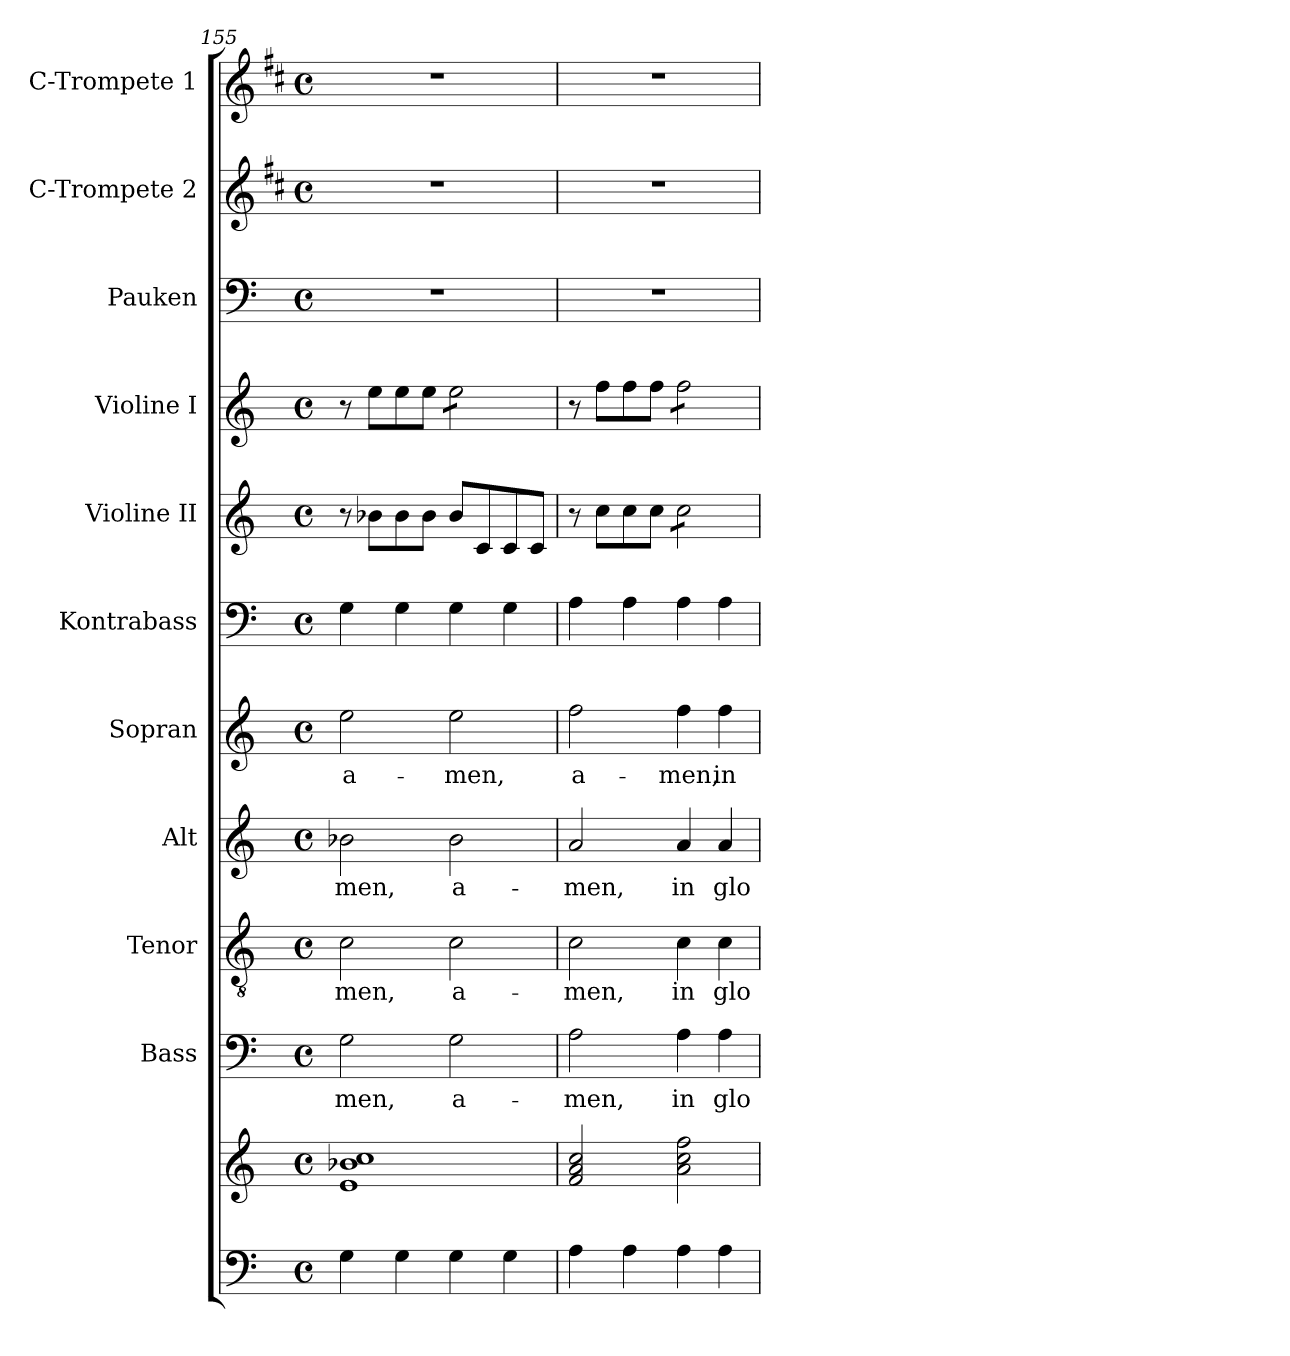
**kern	**kern	**kern	**text	**kern	**text	**kern	**text	**kern	**text	**kern	**kern	**kern	**kern	**kern	**kern
*part11	*part11	*part10	*part10	*part9	*part9	*part8	*part8	*part7	*part7	*part6	*part5	*part4	*part3	*part2	*part1
*staff12	*staff11	*staff10	*staff10	*staff9	*staff9	*staff8	*staff8	*staff7	*staff7	*staff6	*staff5	*staff4	*staff3	*staff2	*staff1
*	*	*I"Bass	*	*I"Tenor	*	*I"Alt	*	*I"Sopran	*	*I"Kontrabass	*I"Violine II	*I"Violine I	*I"Pauken	*I"C-Trompete 2	*I"C-Trompete 1
*	*	*I'B.	*	*I'T.	*	*I'A.	*	*I'S.	*	*I'Kb.	*I'Vl. II	*I'Vl. I	*I'Pk.	*I'C Trp. 2	*I'C Trp. 1
*clefF4	*clefG2	*clefF4	*	*clefGv2	*	*clefG2	*	*clefG2	*	*clefF4	*clefG2	*clefG2	*clefF4	*clefG2	*clefG2
*	*	*	*	*	*	*	*	*	*	*ITrd7c12	*	*	*	*ITrd1c2	*ITrd1c2
*k[]	*k[]	*k[]	*	*k[]	*	*k[]	*	*k[]	*	*k[]	*k[]	*k[]	*k[]	*k[]	*k[]
*C:	*C:	*C:	*	*C:	*	*C:	*	*C:	*	*C:	*C:	*C:	*C:	*C:	*C:
*M4/4	*M4/4	*M4/4	*	*M4/4	*	*M4/4	*	*M4/4	*	*M4/4	*M4/4	*M4/4	*M4/4	*M4/4	*M4/4
*met(c)	*met(c)	*met(c)	*	*met(c)	*	*met(c)	*	*met(c)	*	*met(c)	*met(c)	*met(c)	*met(c)	*met(c)	*met(c)
=155	=155	=155	=155	=155	=155	=155	=155	=155	=155	=155	=155	=155	=155	=155	=155
!	!	!	!LO:LY:b	!	!LO:LY:b	!	!LO:LY:b	!	!LO:LY:b	!	!	!	!	!	!
4G\	1e 1b-X 1cc	2G\	-men,	2c\	-men,	2b-X\	-men,	2ee\	a-	4GG\	8r	8r	1r	1r	1r
.	.	.	.	.	.	.	.	.	.	.	8b-X\L	8ee\L	.	.	.
4G\	.	.	.	.	.	.	.	.	.	4GG\	8b-\	8ee\	.	.	.
.	.	.	.	.	.	.	.	.	.	.	8b-\J	8ee\J	.	.	.
!	!	!	!LO:LY:b	!	!LO:LY:b	!	!LO:LY:b	!	!LO:LY:b	!	!	!	!	!	!
*	*	*	*	*	*	*	*	*	*	*	*	*tremolo	*	*	*
4G\	.	2G\	a-	2c\	a-	2b-\	a-	2ee\	-men,	4GG\	8b-/L	8ee\L	.	.	.
.	.	.	.	.	.	.	.	.	.	.	8c/	8ee\	.	.	.
4G\	.	.	.	.	.	.	.	.	.	4GG\	8c/	8ee\	.	.	.
.	.	.	.	.	.	.	.	.	.	.	8c/J	8ee\J	.	.	.
*	*	*	*	*	*	*	*	*	*	*	*	*Xtremolo	*	*	*
=156	=156	=156	=156	=156	=156	=156	=156	=156	=156	=156	=156	=156	=156	=156	=156
!	!	!	!LO:LY:b	!	!LO:LY:b	!	!LO:LY:b	!	!LO:LY:b	!	!	!	!	!	!
4A\	2f/ 2a/ 2cc/	2A\	-men,	2c\	-men,	2a/	-men,	2ff\	a-	4AA\	8r	8r	1r	1r	1r
.	.	.	.	.	.	.	.	.	.	.	8cc\L	8ff\L	.	.	.
4A\	.	.	.	.	.	.	.	.	.	4AA\	8cc\	8ff\	.	.	.
.	.	.	.	.	.	.	.	.	.	.	8cc\J	8ff\J	.	.	.
!	!	!	!LO:LY:b	!	!LO:LY:b	!	!LO:LY:b	!	!LO:LY:b	!	!	!	!	!	!
*	*	*	*	*	*	*	*	*	*	*	*tremolo	*	*	*	*
*	*	*	*	*	*	*	*	*	*	*	*	*tremolo	*	*	*
4A\	2a\ 2cc\ 2ff\	4A\	in	4c\	in	4a/	in	4ff\	-men,	4AA\	8cc\L	8ff\L	.	.	.
.	.	.	.	.	.	.	.	.	.	.	8cc\	8ff\	.	.	.
!	!	!	!LO:LY:b	!	!LO:LY:b	!	!LO:LY:b	!	!LO:LY:b	!	!	!	!	!	!
4A\	.	4A\	glo-	4c\	glo-	4a/	glo-	4ff\	in	4AA\	8cc\	8ff\	.	.	.
.	.	.	.	.	.	.	.	.	.	.	8cc\J	8ff\J	.	.	.
*	*	*	*	*	*	*	*	*	*	*	*	*Xtremolo	*	*	*
*	*	*	*	*	*	*	*	*	*	*	*Xtremolo	*	*	*	*
=	=	=	=	=	=	=	=	=	=	=	=	=	=	=	=
*-	*-	*-	*-	*-	*-	*-	*-	*-	*-	*-	*-	*-	*-	*-	*-
